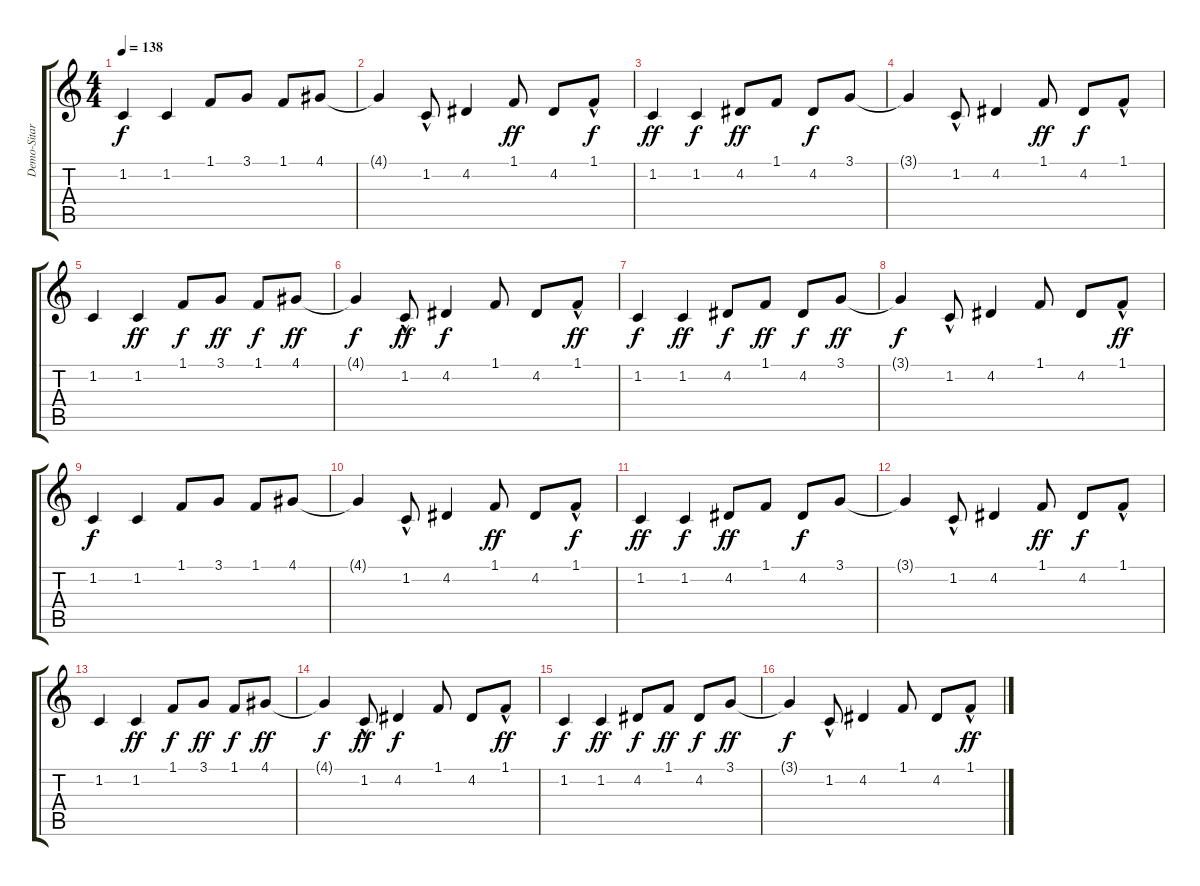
\track ("Demo-Sitar" "Demo-Sitar") {instrument koto}
\staff {score tabs}
\tuning (E4 B3 G3 D3 A2 E2) {hide}
\ts (4 4)
\tempo 138
\clef g2
\ks c
1.2.4{dy f} 1.2.4 1.1.8 3.1.8 1.1.8 4.1.8 |
4.1{t}.4 1.2{hac}.8 4.2.4 1.1.8{dy ff} 4.2.8 1.1{hac}.8{dy f} |
1.2.4{dy ff} 1.2.4{dy f} 4.2.8{dy ff} 1.1.8 4.2.8{dy f} 3.1.8 |
3.1{t}.4 1.2{hac}.8 4.2.4 1.1.8{dy ff} 4.2.8{dy f} 1.1{hac}.8 |
1.2.4 1.2.4{dy ff} 1.1.8{dy f} 3.1.8{dy ff} 1.1.8{dy f} 4.1.8{dy ff} |
4.1{t}.4{dy f} 1.2{hac}.8{dy ff} 4.2.4{dy f} 1.1.8 4.2.8 1.1{hac}.8{dy ff} |
1.2.4{dy f} 1.2.4{dy ff} 4.2.8{dy f} 1.1.8{dy ff} 4.2.8{dy f} 3.1.8{dy ff} |
3.1{t}.4{dy f} 1.2{hac}.8 4.2.4 1.1.8 4.2.8 1.1{hac}.8{dy ff} |
1.2.4{dy f} 1.2.4 1.1.8 3.1.8 1.1.8 4.1.8 |
4.1{t}.4 1.2{hac}.8 4.2.4 1.1.8{dy ff} 4.2.8 1.1{hac}.8{dy f} |
1.2.4{dy ff} 1.2.4{dy f} 4.2.8{dy ff} 1.1.8 4.2.8{dy f} 3.1.8 |
3.1{t}.4 1.2{hac}.8 4.2.4 1.1.8{dy ff} 4.2.8{dy f} 1.1{hac}.8 |
1.2.4 1.2.4{dy ff} 1.1.8{dy f} 3.1.8{dy ff} 1.1.8{dy f} 4.1.8{dy ff} |
4.1{t}.4{dy f} 1.2{hac}.8{dy ff} 4.2.4{dy f} 1.1.8 4.2.8 1.1{hac}.8{dy ff} |
1.2.4{dy f} 1.2.4{dy ff} 4.2.8{dy f} 1.1.8{dy ff} 4.2.8{dy f} 3.1.8{dy ff} |
3.1{t}.4{dy f} 1.2{hac}.8 4.2.4 1.1.8 4.2.8 1.1{hac}.8{dy ff}
